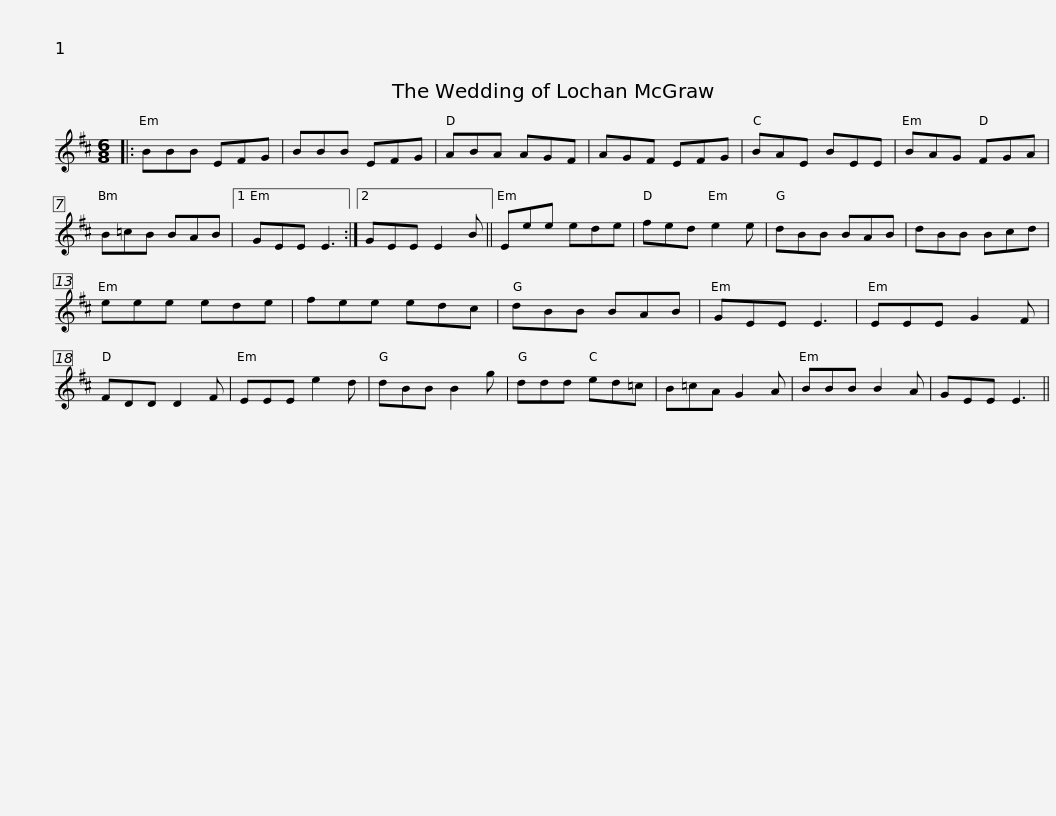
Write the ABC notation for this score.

X:1
L:1/8
M:6/8
I:linebreak $
K:D
V:1 treble
V:1
|: BBB EFG | BBB EFG | ABA AGF | AGF EFG | BAE BEE | %5
 BAG FGA | B=cB BAB |1$ GEE E3 :|2 GEE E2 B || Eee ede | %10
 fed e2 e | dBB BAB | dBB Bcd | eee ede | fee edc |$ %15
 dBB BAB | GEE E3 | EEE G2 F | FDD D2 F | EEE e2 d | %20
 dBB B2 g | ddd ed=c | B=cA G2 A |$ BBB B2 A | GEE E3 || %25
